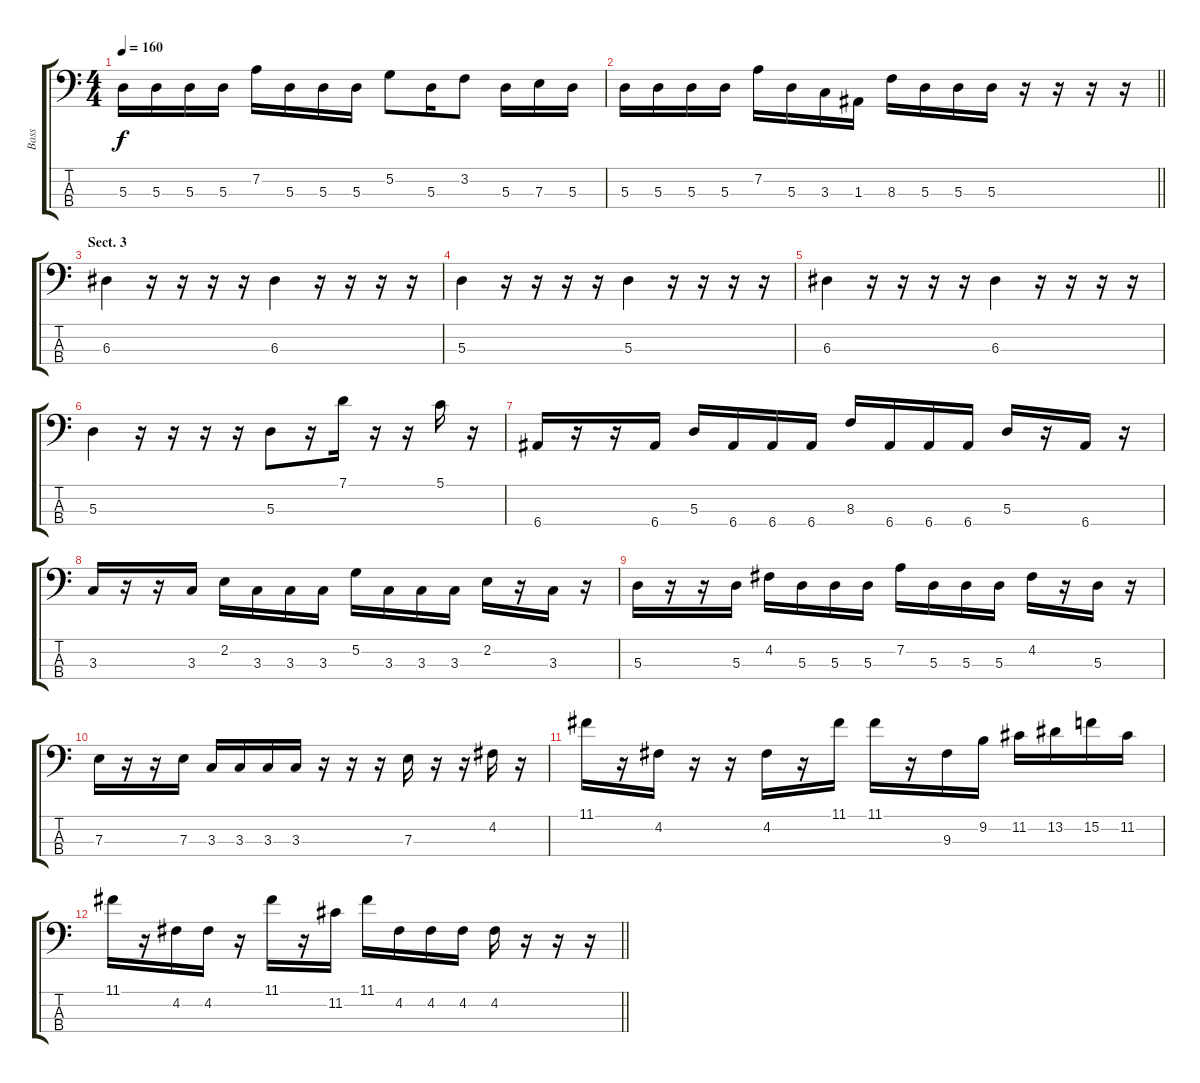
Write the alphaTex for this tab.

\track ("Bass" "Bass") {instrument electricbasspick}
\staff {score tabs}
\tuning (G2 D2 A1 E1) {hide}
\ts (4 4)
\tempo 160
\clef f4
\ks c
5.3.16{dy f} 5.3.16 5.3.16 5.3.16 7.2.16 5.3.16 5.3.16 5.3.16 5.2.8 5.3.16 3.2.8 5.3.16 7.3.16 5.3.16 |
\barLineRight lightlight
5.3.16 5.3.16 5.3.16 5.3.16 7.2.16 5.3.16 3.3.16 1.3.16 8.3.16 5.3.16 5.3.16 5.3.16 r.16 r.16 r.16 r.16 |
\section ("" "Sect. 3")
6.3.4 r.16 r.16 r.16 r.16 6.3.4 r.16 r.16 r.16 r.16 |
5.3.4 r.16 r.16 r.16 r.16 5.3.4 r.16 r.16 r.16 r.16 |
6.3.4 r.16 r.16 r.16 r.16 6.3.4 r.16 r.16 r.16 r.16 |
5.3.4 r.16 r.16 r.16 r.16 5.3.8 r.16 7.1.16 r.16 r.16 5.1.16 r.16 |
6.4.16 r.16 r.16 6.4.16 5.3.16 6.4.16 6.4.16 6.4.16 8.3.16 6.4.16 6.4.16 6.4.16 5.3.16 r.16 6.4.16 r.16 |
3.3.16 r.16 r.16 3.3.16 2.2.16 3.3.16 3.3.16 3.3.16 5.2.16 3.3.16 3.3.16 3.3.16 2.2.16 r.16 3.3.16 r.16 |
5.3.16 r.16 r.16 5.3.16 4.2.16 5.3.16 5.3.16 5.3.16 7.2.16 5.3.16 5.3.16 5.3.16 4.2.16 r.16 5.3.16 r.16 |
7.3.16 r.16 r.16 7.3.16 3.3.16 3.3.16 3.3.16 3.3.16 r.16 r.16 r.16 7.3.16 r.16 r.16 4.2.16 r.16 |
11.1.16 r.16 4.2.16 r.16 r.16 4.2.16 r.16 11.1.16 11.1.16 r.16 9.3.16 9.2.16 11.2.16 13.2.16 15.2.16 11.2.16 |
\barLineRight lightlight
11.1.16 r.16 4.2.16 4.2.16 r.16 11.1.16 r.16 11.2.16 11.1.16 4.2.16 4.2.16 4.2.16 4.2.16 r.16 r.16 r.16
